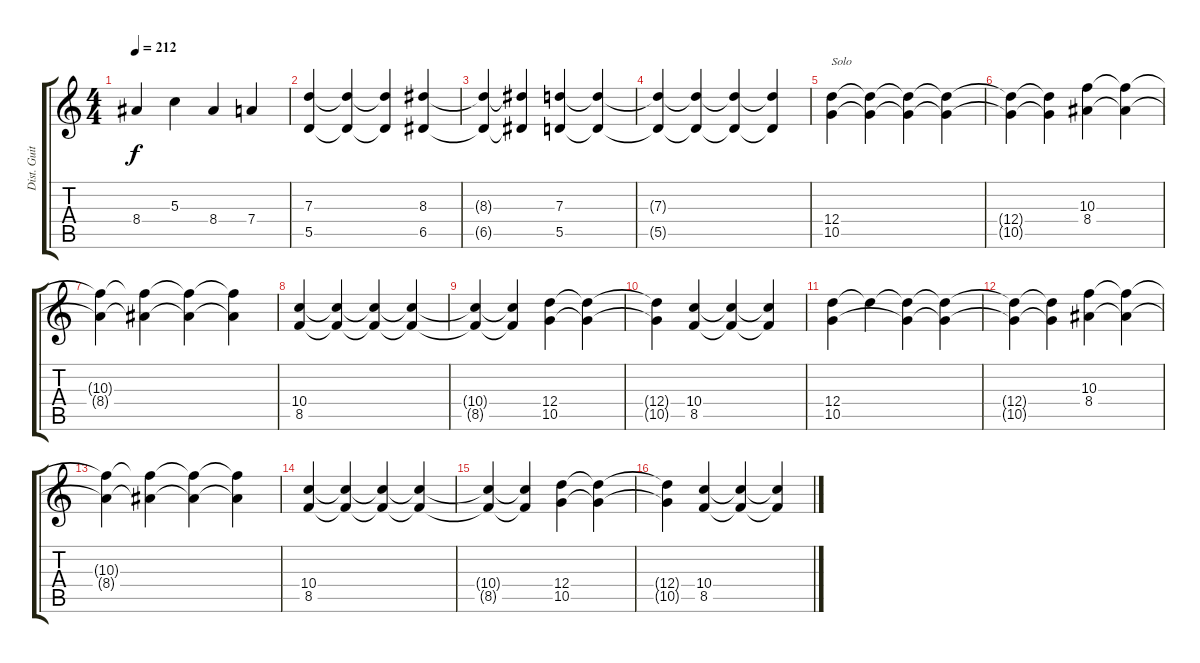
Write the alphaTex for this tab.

\track ("Dist. Guitar" "Dist. Guit") {instrument distortionguitar}
\staff {score tabs}
\tuning (E4 B3 G3 D3 A2 E2) {hide}
\ts (4 4)
\tempo 212
\clef g2
\ks c
8.4.4{dy f} 5.3.4 8.4.4 7.4.4 |
(7.3 5.5).4 (7.3{t} 5.5{t}).4 (7.3{t} 5.5{t}).4 (8.3 6.5).4 |
(8.3{t} 6.5{t}).4 (8.3{t} 6.5{t}).4 (7.3 5.5).4 (7.3{t} 5.5{t}).4 |
(7.3{t} 5.5{t}).4 (7.3{t} 5.5{t}).4 (7.3{t} 5.5{t}).4 (7.3{t} 5.5{t}).4 |
(12.4 10.5).4{txt "Solo"} (12.4{t} 10.5{t}).4 (12.4{t} 10.5{t}).4 (12.4{t} 10.5{t}).4 |
(12.4{t} 10.5{t}).4 (12.4{t} 10.5{t}).4 (10.3 8.4).4 (10.3{t} 8.4{t}).4 |
(10.3{t} 8.4{t}).4 (10.3{t} 8.4{t}).4 (10.3{t} 8.4{t}).4 (10.3{t} 8.4{t}).4 |
(10.4 8.5).4 (10.4{t} 8.5{t}).4 (10.4{t} 8.5{t}).4 (10.4{t} 8.5{t}).4 |
(10.4{t} 8.5{t}).4 (10.4{t} 8.5{t}).4 (12.4 10.5).4 (12.4{t} 10.5{t}).4 |
(12.4{t} 10.5{t}).4 (10.4 8.5).4 (10.4{t} 8.5{t}).4 (10.4{t} 8.5{t}).4 |
(12.4 10.5).4 12.4{t}.4 (12.4{t} 10.5{t}).4 (12.4{t} 10.5{t}).4 |
(12.4{t} 10.5{t}).4 (12.4{t} 10.5{t}).4 (10.3 8.4).4 (10.3{t} 8.4{t}).4 |
(10.3{t} 8.4{t}).4 (10.3{t} 8.4{t}).4 (10.3{t} 8.4{t}).4 (10.3{t} 8.4{t}).4 |
(10.4 8.5).4 (10.4{t} 8.5{t}).4 (10.4{t} 8.5{t}).4 (10.4{t} 8.5{t}).4 |
(10.4{t} 8.5{t}).4 (10.4{t} 8.5{t}).4 (12.4 10.5).4 (12.4{t} 10.5{t}).4 |
(12.4{t} 10.5{t}).4 (10.4 8.5).4 (10.4{t} 8.5{t}).4 (10.4{t} 8.5{t}).4
